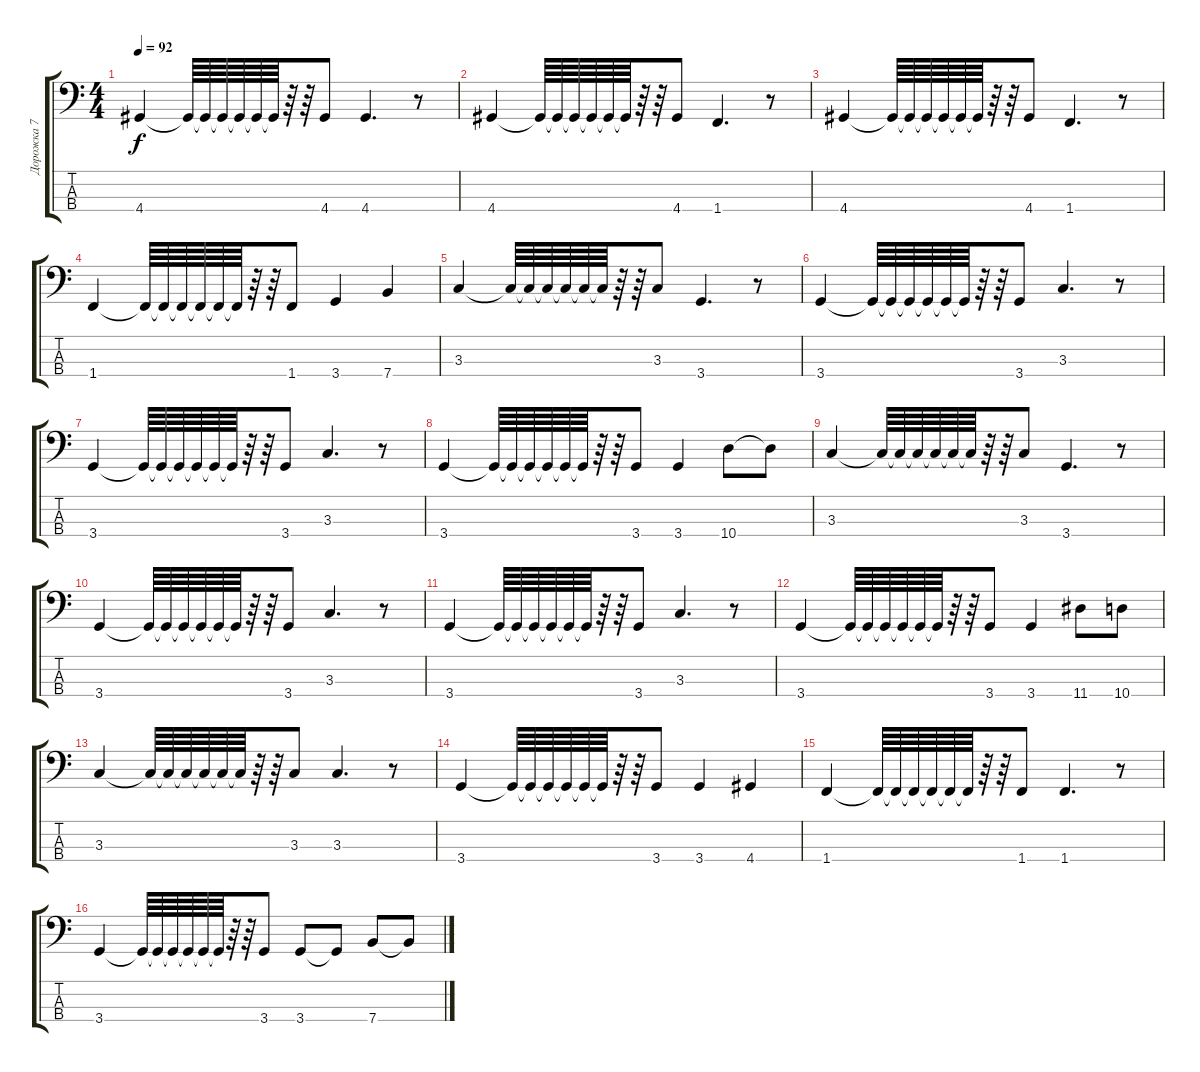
\track ("Дорожка 7" "Дорожка 7") {instrument electricbassfinger}
\staff {score tabs}
\tuning (G2 D2 A1 E1) {hide}
\ts (4 4)
\tempo 92
\clef f4
\ks c
4.4.4{dy f} 4.4{t}.64 4.4{t}.64 4.4{t}.64 4.4{t}.64 4.4{t}.64 4.4{t}.64 r.64 r.64 4.4.8 4.4.4{d} r.8 |
4.4.4 4.4{t}.64 4.4{t}.64 4.4{t}.64 4.4{t}.64 4.4{t}.64 4.4{t}.64 r.64 r.64 4.4.8 1.4.4{d} r.8 |
4.4.4 4.4{t}.64 4.4{t}.64 4.4{t}.64 4.4{t}.64 4.4{t}.64 4.4{t}.64 r.64 r.64 4.4.8 1.4.4{d} r.8 |
1.4.4 1.4{t}.64 1.4{t}.64 1.4{t}.64 1.4{t}.64 1.4{t}.64 1.4{t}.64 r.64 r.64 1.4.8 3.4.4 7.4.4 |
3.3.4 3.3{t}.64 3.3{t}.64 3.3{t}.64 3.3{t}.64 3.3{t}.64 3.3{t}.64 r.64 r.64 3.3.8 3.4.4{d} r.8 |
3.4.4 3.4{t}.64 3.4{t}.64 3.4{t}.64 3.4{t}.64 3.4{t}.64 3.4{t}.64 r.64 r.64 3.4.8 3.3.4{d} r.8 |
3.4.4 3.4{t}.64 3.4{t}.64 3.4{t}.64 3.4{t}.64 3.4{t}.64 3.4{t}.64 r.64 r.64 3.4.8 3.3.4{d} r.8 |
3.4.4 3.4{t}.64 3.4{t}.64 3.4{t}.64 3.4{t}.64 3.4{t}.64 3.4{t}.64 r.64 r.64 3.4.8 3.4.4 10.4.8 10.4{t}.8 |
3.3.4 3.3{t}.64 3.3{t}.64 3.3{t}.64 3.3{t}.64 3.3{t}.64 3.3{t}.64 r.64 r.64 3.3.8 3.4.4{d} r.8 |
3.4.4 3.4{t}.64 3.4{t}.64 3.4{t}.64 3.4{t}.64 3.4{t}.64 3.4{t}.64 r.64 r.64 3.4.8 3.3.4{d} r.8 |
3.4.4 3.4{t}.64 3.4{t}.64 3.4{t}.64 3.4{t}.64 3.4{t}.64 3.4{t}.64 r.64 r.64 3.4.8 3.3.4{d} r.8 |
3.4.4 3.4{t}.64 3.4{t}.64 3.4{t}.64 3.4{t}.64 3.4{t}.64 3.4{t}.64 r.64 r.64 3.4.8 3.4.4 11.4.8 10.4.8 |
3.3.4 3.3{t}.64 3.3{t}.64 3.3{t}.64 3.3{t}.64 3.3{t}.64 3.3{t}.64 r.64 r.64 3.3.8 3.3.4{d} r.8 |
3.4.4 3.4{t}.64 3.4{t}.64 3.4{t}.64 3.4{t}.64 3.4{t}.64 3.4{t}.64 r.64 r.64 3.4.8 3.4.4 4.4.4 |
1.4.4 1.4{t}.64 1.4{t}.64 1.4{t}.64 1.4{t}.64 1.4{t}.64 1.4{t}.64 r.64 r.64 1.4.8 1.4.4{d} r.8 |
3.4.4 3.4{t}.64 3.4{t}.64 3.4{t}.64 3.4{t}.64 3.4{t}.64 3.4{t}.64 r.64 r.64 3.4.8 3.4.8 3.4{t}.8 7.4.8 7.4{t}.8
